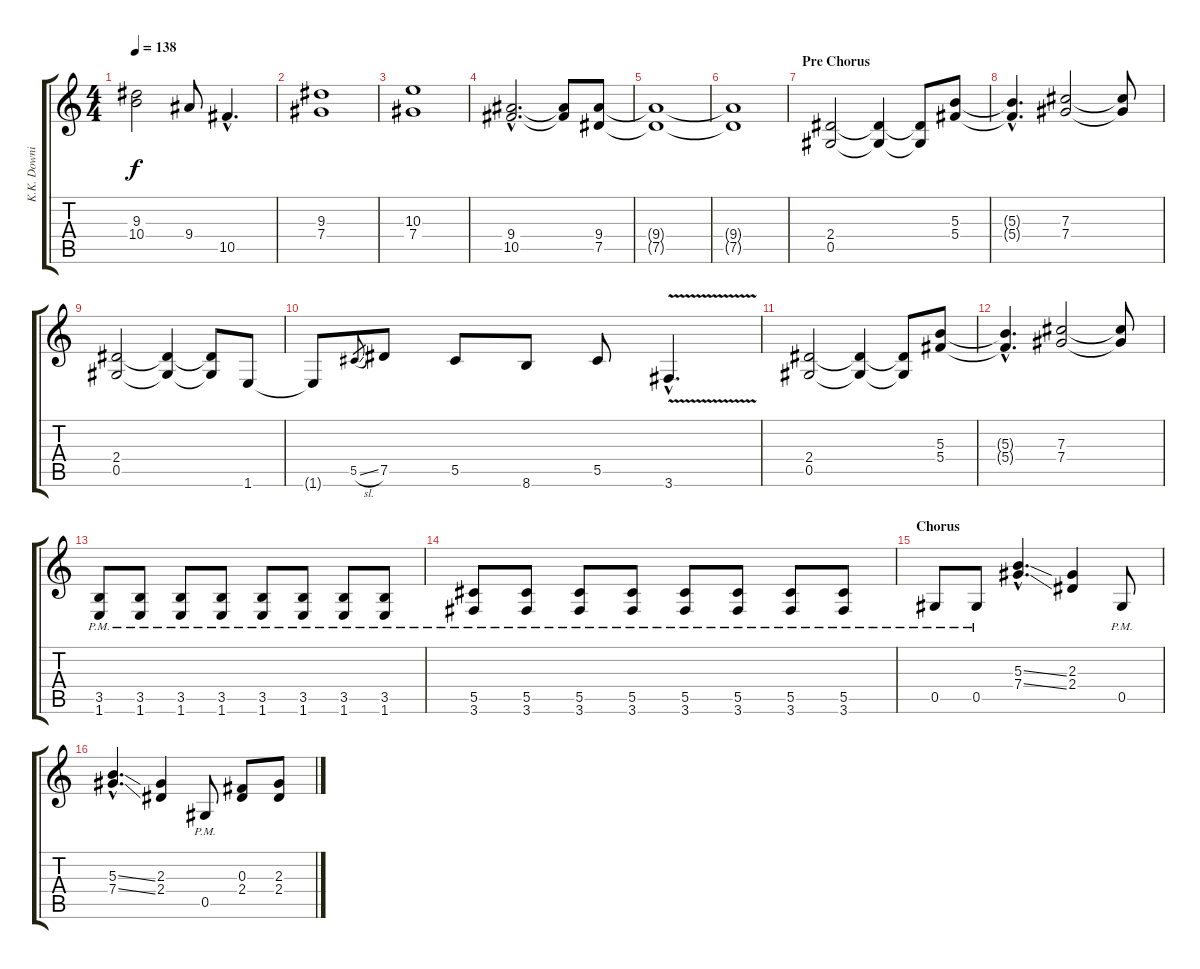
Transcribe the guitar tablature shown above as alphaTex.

\track ("K.K. Downing" "K.K. Downi") {instrument overdrivenguitar}
\staff {score tabs}
\tuning (Eb4 Bb3 Gb3 Db3 Ab2 Eb2) {hide}
\ts (4 4)
\tempo 138
\clef g2
\ks c
(9.3 10.4).2{dy f} 9.4.8 10.5{hac}.4{d} |
(9.3 7.4).1 |
(10.3 7.4).1 |
(9.4{hac} 10.5{hac}).2{d} (9.4{t} 10.5{t}).8 (9.4 7.5).8 |
(9.4{t} 7.5{t}).1 |
(9.4{t} 7.5{t}).1 |
\section ("" "Pre Chorus")
(2.4 0.5).2 (2.4{t} 0.5{t}).4 (2.4{t} 0.5{t}).8 (5.3 5.4).8 |
(5.3{hac t} 5.4{hac t}).4{d} (7.3 7.4).2 (7.3{t} 7.4{t}).8 |
(2.4 0.5).2 (2.4{t} 0.5{t}).4 (2.4{t} 0.5{t}).8 1.6.8 |
1.6{t}.8 5.5{sl}.8{gr} 7.5.8 5.5.8 8.6.8 5.5.8 3.6{v hac}.4{d} |
(2.4 0.5).2 (2.4{t} 0.5{t}).4 (2.4{t} 0.5{t}).8 (5.3 5.4).8 |
(5.3{hac t} 5.4{hac t}).4{d} (7.3 7.4).2 (7.3{t} 7.4{t}).8 |
(3.5{pm} 1.6{pm}).8 (3.5{pm} 1.6{pm}).8 (3.5{pm} 1.6{pm}).8 (3.5{pm} 1.6{pm}).8 (3.5{pm} 1.6{pm}).8 (3.5{pm} 1.6{pm}).8 (3.5{pm} 1.6{pm}).8 (3.5{pm} 1.6{pm}).8 |
(5.5{pm} 3.6{pm}).8 (5.5{pm} 3.6{pm}).8 (5.5{pm} 3.6{pm}).8 (5.5{pm} 3.6{pm}).8 (5.5{pm} 3.6{pm}).8 (5.5{pm} 3.6{pm}).8 (5.5{pm} 3.6{pm}).8 (5.5{pm} 3.6{pm}).8 |
\section ("" "Chorus")
0.5{pm}.8 0.5{pm}.8 (5.3{ss hac} 7.4{ss hac}).4{d} (2.3 2.4).4 0.5{pm}.8 |
(5.3{ss hac} 7.4{ss hac}).4{d} (2.3 2.4).4 0.5{pm}.8 (0.3 2.4).8 (2.3 2.4).8
